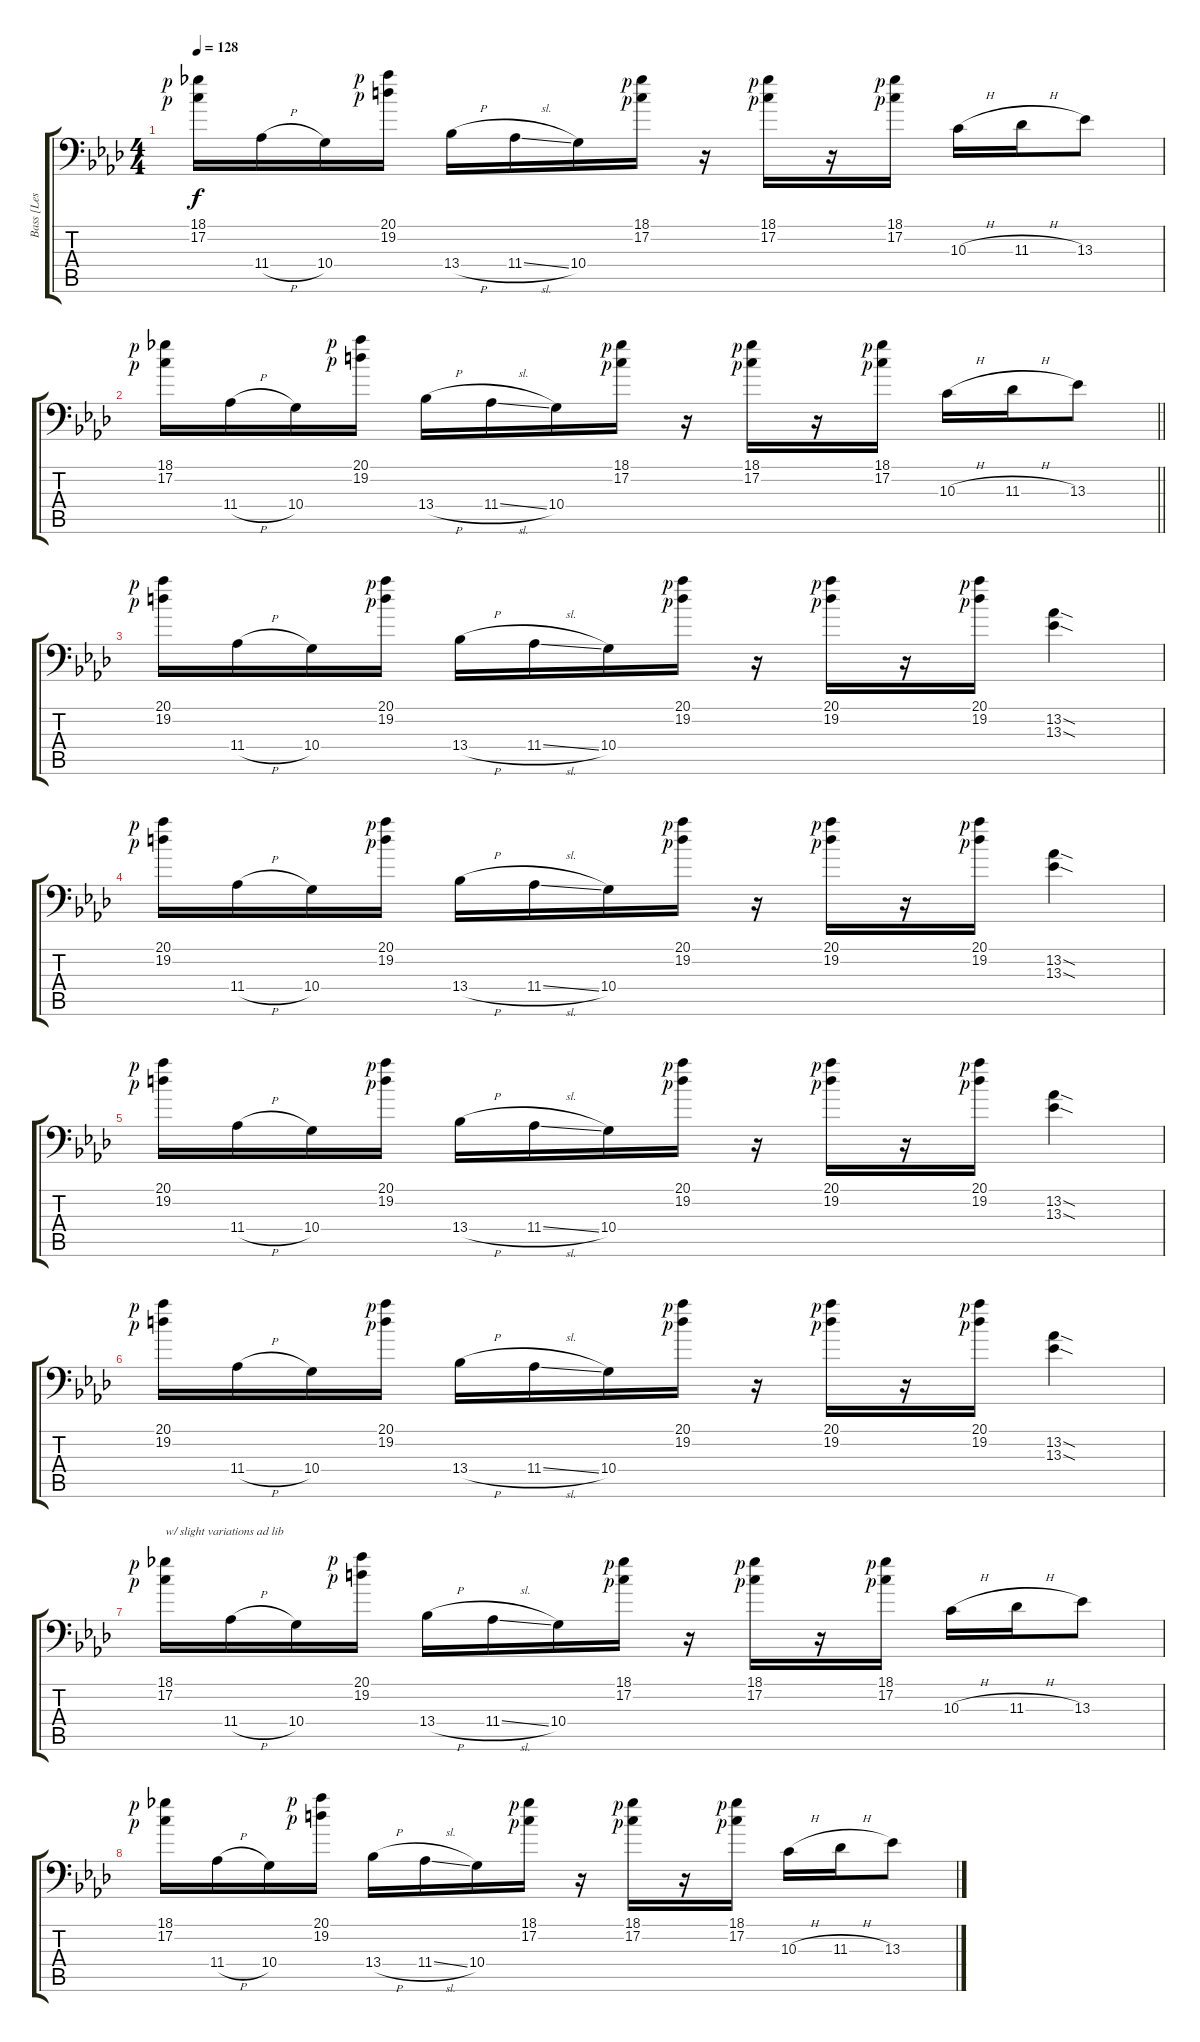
\track ("Bass [Les Claypool]" "Bass [Les ") {instrument slapbass1}
\staff {score tabs}
\tuning (C3 G2 D2 A1 E1 B0) {hide}
\ts (4 4)
\tempo 128
\clef f4
\ks ab
(18.1{rf 1} 17.2{rf 1}).16{dy f} 11.4{h}.16 10.4.16 (20.1{rf 1} 19.2{rf 1}).16 13.4{h}.16 11.4{sl}.16 10.4.16 (18.1{rf 1} 17.2{rf 1}).16 r.16 (18.1{rf 1} 17.2{rf 1}).16 r.16 (18.1{rf 1} 17.2{rf 1}).16 10.3{h}.16 11.3{h}.16 13.3.8 |
\barLineRight lightlight
(18.1{rf 1} 17.2{rf 1}).16 11.4{h}.16 10.4.16 (20.1{rf 1} 19.2{rf 1}).16 13.4{h}.16 11.4{sl}.16 10.4.16 (18.1{rf 1} 17.2{rf 1}).16 r.16 (18.1{rf 1} 17.2{rf 1}).16 r.16 (18.1{rf 1} 17.2{rf 1}).16 10.3{h}.16 11.3{h}.16 13.3.8 |
(20.1{rf 1} 19.2{rf 1}).16 11.4{h}.16 10.4.16 (20.1{rf 1} 19.2{rf 1}).16 13.4{h}.16 11.4{sl}.16 10.4.16 (20.1{rf 1} 19.2{rf 1}).16 r.16 (20.1{rf 1} 19.2{rf 1}).16 r.16 (20.1{rf 1} 19.2{rf 1}).16 (13.2{sod} 13.3{sod}).4 |
(20.1{rf 1} 19.2{rf 1}).16 11.4{h}.16 10.4.16 (20.1{rf 1} 19.2{rf 1}).16 13.4{h}.16 11.4{sl}.16 10.4.16 (20.1{rf 1} 19.2{rf 1}).16 r.16 (20.1{rf 1} 19.2{rf 1}).16 r.16 (20.1{rf 1} 19.2{rf 1}).16 (13.2{sod} 13.3{sod}).4 |
(20.1{rf 1} 19.2{rf 1}).16 11.4{h}.16 10.4.16 (20.1{rf 1} 19.2{rf 1}).16 13.4{h}.16 11.4{sl}.16 10.4.16 (20.1{rf 1} 19.2{rf 1}).16 r.16 (20.1{rf 1} 19.2{rf 1}).16 r.16 (20.1{rf 1} 19.2{rf 1}).16 (13.2{sod} 13.3{sod}).4 |
(20.1{rf 1} 19.2{rf 1}).16 11.4{h}.16 10.4.16 (20.1{rf 1} 19.2{rf 1}).16 13.4{h}.16 11.4{sl}.16 10.4.16 (20.1{rf 1} 19.2{rf 1}).16 r.16 (20.1{rf 1} 19.2{rf 1}).16 r.16 (20.1{rf 1} 19.2{rf 1}).16 (13.2{sod} 13.3{sod}).4 |
(18.1{rf 1} 17.2{rf 1}).16{txt "w/ slight variations ad lib"} 11.4{h}.16 10.4.16 (20.1{rf 1} 19.2{rf 1}).16 13.4{h}.16 11.4{sl}.16 10.4.16 (18.1{rf 1} 17.2{rf 1}).16 r.16 (18.1{rf 1} 17.2{rf 1}).16 r.16 (18.1{rf 1} 17.2{rf 1}).16 10.3{h}.16 11.3{h}.16 13.3.8 |
(18.1{rf 1} 17.2{rf 1}).16 11.4{h}.16 10.4.16 (20.1{rf 1} 19.2{rf 1}).16 13.4{h}.16 11.4{sl}.16 10.4.16 (18.1{rf 1} 17.2{rf 1}).16 r.16 (18.1{rf 1} 17.2{rf 1}).16 r.16 (18.1{rf 1} 17.2{rf 1}).16 10.3{h}.16 11.3{h}.16 13.3.8
